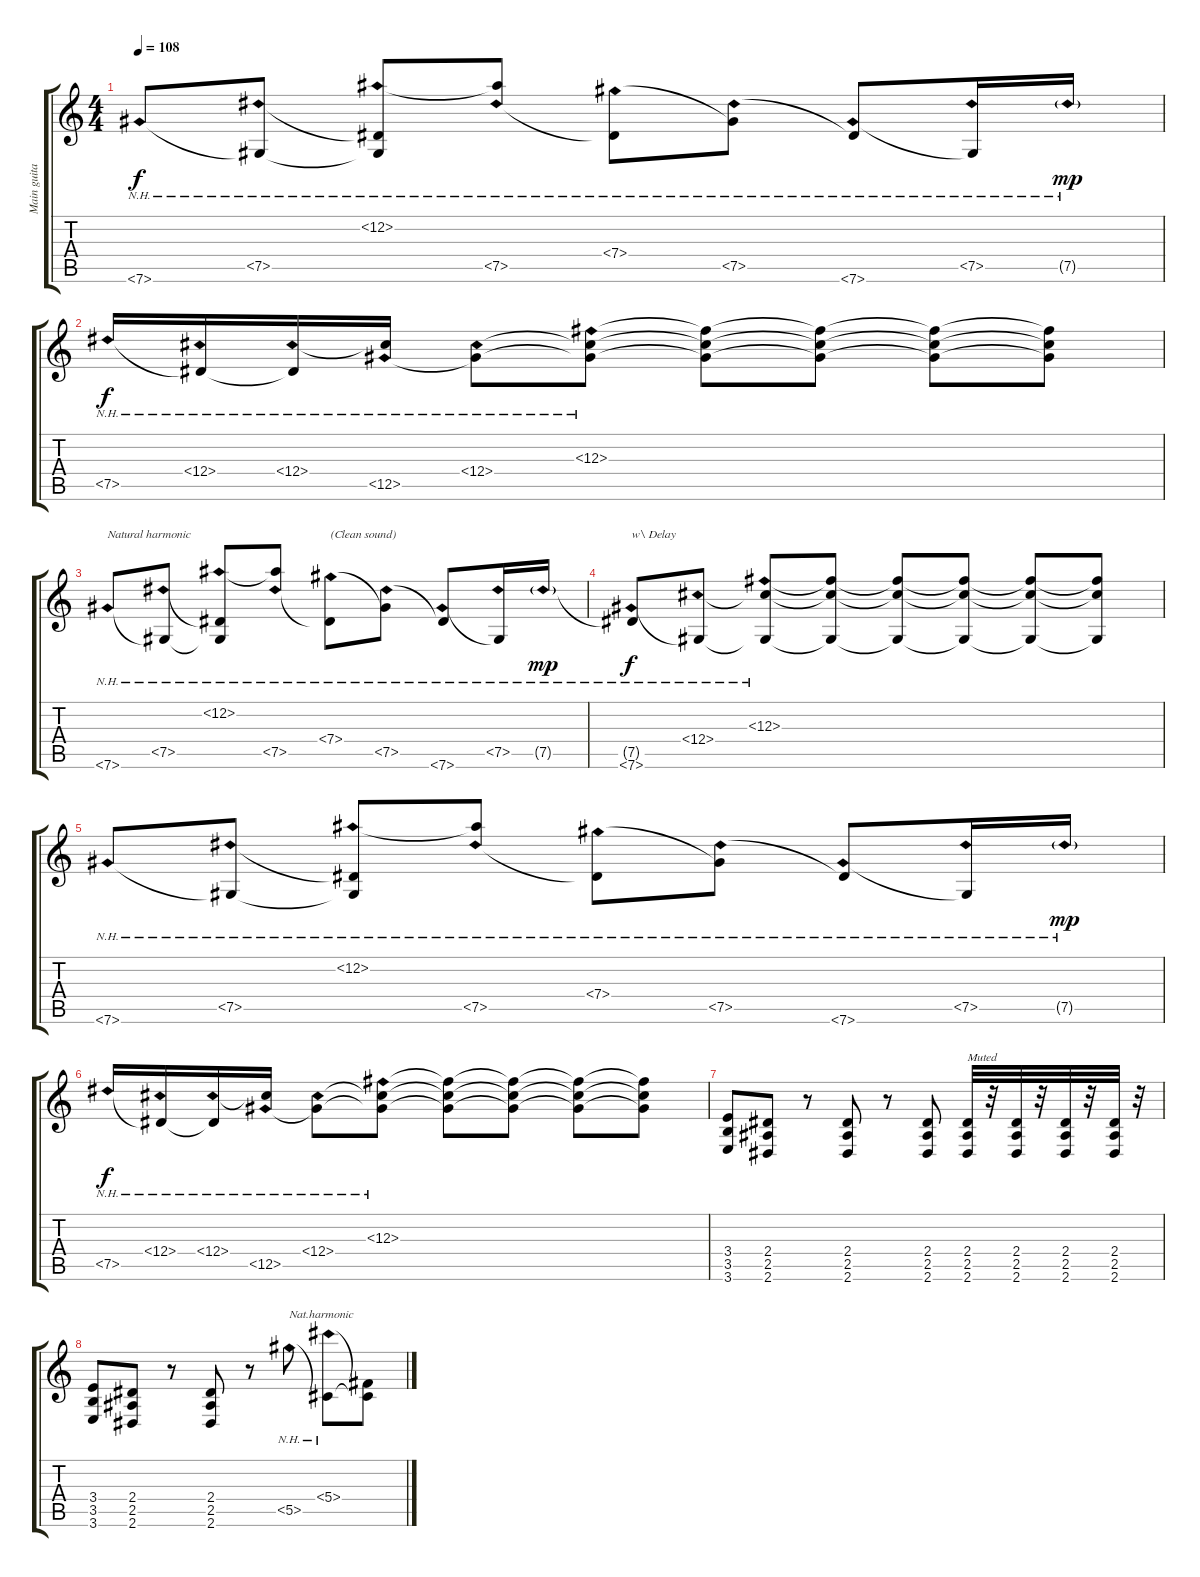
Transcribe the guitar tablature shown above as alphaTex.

\track ("Main guitar (Brad Delson)" "Main guita") {instrument distortionguitar}
\staff {score tabs}
\tuning (Eb4 Bb3 Gb3 Db3 Ab2 Db2) {hide}
\ts (4 4)
\tempo 108
\clef g2
\ks c
7.6{nh}.8{dy f volume 12 instrument electricguitarjazz} (7.5{nh} 7.6{t}).8 (12.2{nh} 7.5{t} 7.6{t}).8 (12.2{t} 7.5{nh}).8 (7.4{nh} 7.5{t}).8{volume 12 instrument electricguitarjazz} (7.4{t} 7.5{nh}).8 (7.5{t} 7.6{nh}).8 (7.5{nh} 7.6{t}).16 7.5{nh g}.16{dy mp} |
7.5{nh}.16{dy f volume 12 instrument electricguitarjazz} (12.4{nh} 7.5{t}).16 (12.4{nh} 7.5{t}).16 (12.4{t} 12.5{nh}).16 (12.4{nh} 12.5{t}).8{volume 12 instrument electricguitarjazz} (12.3{nh} 12.4{t} 12.5{t}).8 (12.3{t} 12.4{t} 12.5{t}).8 (12.3{t} 12.4{t} 12.5{t}).8 (12.3{t} 12.4{t} 12.5{t}).8 (12.3{t} 12.4{t} 12.5{t}).8 |
7.6{nh}.8{txt "Natural harmonic" volume 12 instrument electricguitarjazz} (7.5{nh} 7.6{t}).8 (12.2{nh} 7.5{t} 7.6{t}).8 (12.2{t} 7.5{nh}).8 (7.4{nh} 7.5{t}).8{txt "(Clean sound)" volume 12 instrument electricguitarjazz} (7.4{t} 7.5{nh}).8 (7.5{t} 7.6{nh}).8 (7.5{nh} 7.6{t}).16 7.5{nh g}.16{dy mp} |
(7.5{t} 7.6{nh}).8{txt "w\\ Delay" dy f volume 12 instrument electricguitarjazz} (12.4{nh} 7.6{t}).8 (12.3{nh} 12.4{t} 7.6{t}).8 (12.3{t} 12.4{t} 7.6{t}).8 (12.3{t} 12.4{t} 7.6{t}).8 (12.3{t} 12.4{t} 7.6{t}).8 (12.3{t} 12.4{t} 7.6{t}).8 (12.3{t} 12.4{t} 7.6{t}).8 |
7.6{nh}.8{volume 12 instrument electricguitarjazz} (7.5{nh} 7.6{t}).8 (12.2{nh} 7.5{t} 7.6{t}).8 (12.2{t} 7.5{nh}).8 (7.4{nh} 7.5{t}).8{volume 12 instrument electricguitarjazz} (7.4{t} 7.5{nh}).8 (7.5{t} 7.6{nh}).8 (7.5{nh} 7.6{t}).16 7.5{nh g}.16{dy mp} |
7.5{nh}.16{dy f volume 12 instrument electricguitarjazz} (12.4{nh} 7.5{t}).16 (12.4{nh} 7.5{t}).16 (12.4{t} 12.5{nh}).16 (12.4{nh} 12.5{t}).8{volume 12 instrument electricguitarjazz} (12.3{nh} 12.4{t} 12.5{t}).8 (12.3{t} 12.4{t} 12.5{t}).8 (12.3{t} 12.4{t} 12.5{t}).8 (12.3{t} 12.4{t} 12.5{t}).8 (12.3{t} 12.4{t} 12.5{t}).8 |
(3.4 3.5 3.6).8{volume 16 instrument distortionguitar} (2.4 2.5 2.6).8 r.8 (2.4 2.5 2.6).8 r.8 (2.4 2.5 2.6).8 (2.4 2.5 2.6).32{txt "Muted"} r.32 (2.4 2.5 2.6).32 r.32 (2.4 2.5 2.6).32 r.32 (2.4 2.5 2.6).32 r.32 |
(3.4 3.5 3.6).8 (2.4 2.5 2.6).8 r.8 (2.4 2.5 2.6).8 r.8 5.5{nh}.8{txt "Nat.harmonic"} (5.4{nh} 5.5{t}).8 (5.4{t} 5.5{t}).8
